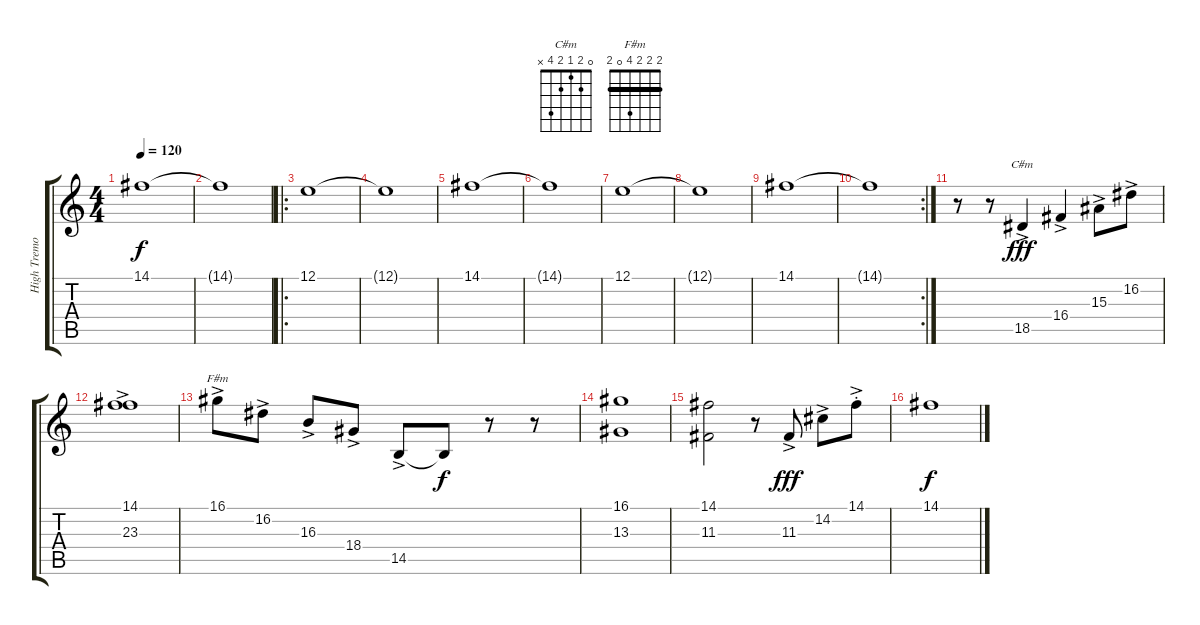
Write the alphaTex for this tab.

\track ("High Tremolo Strings" "High Tremo") {instrument tremolostrings}
\staff {score tabs}
\tuning (E4 B3 G3 D3 A2 E2) {hide}
\chord ("C#m" 0 2 1 2 4 x)
\chord ("F#m" 2 2 2 4 0 2) {barre 2}
\ts (4 4)
\tempo 120
\clef g2
\ks c
14.1.1{dy f} |
14.1{t}.1 |
\ro
12.1.1 |
12.1{t}.1 |
14.1.1 |
14.1{t}.1 |
12.1.1 |
12.1{t}.1 |
14.1.1 |
\rc 2
14.1{t}.1 |
r.8{volume 14} r.8 18.5{ac}.4{ch "C#m" dy fff} 16.4{ac}.4 15.3{ac}.8 16.2{ac}.8 |
(14.1 23.3{ac}).1 |
16.1{ac}.8{ch "F#m"} 16.2{ac}.8 16.3{ac}.8 18.4{ac}.8 14.5{ac}.8 14.5{t}.8{dy f} r.8 r.8 |
(16.1 13.3).1 |
(14.1 11.3).2 r.8 11.3{ac}.8{dy fff} 14.2{ac}.8 14.1{ac st}.8 |
14.1.1{dy f}
